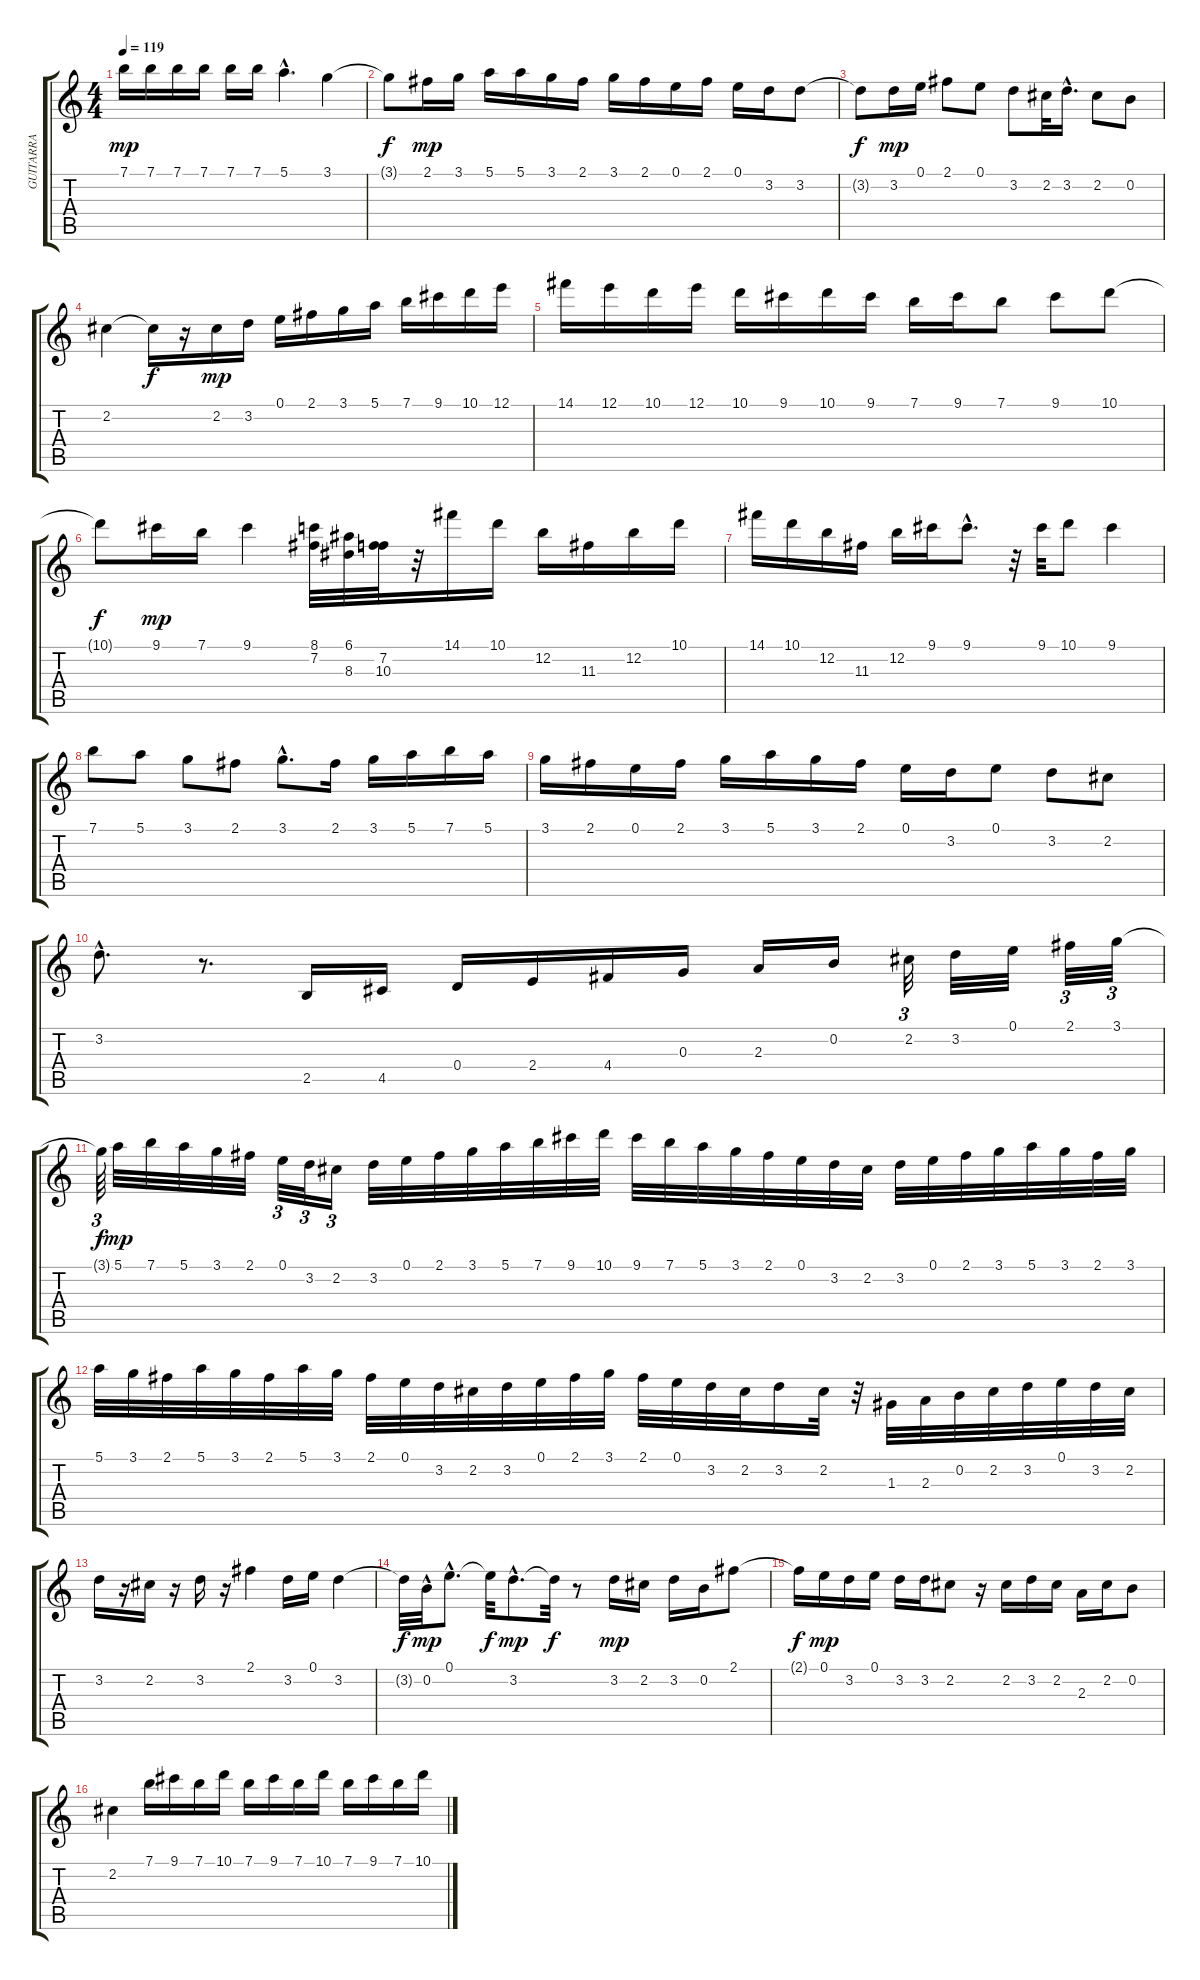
\track ("GUITARRA" "GUITARRA") {instrument overdrivenguitar}
\staff {score tabs}
\tuning (E4 B3 G3 D3 A2 E2) {hide}
\ts (4 4)
\tempo 119
\clef g2
\ks c
7.1.16{dy mp} 7.1.16 7.1.16 7.1.16 7.1.16 7.1.16 5.1{hac}.4{d} 3.1.4 |
3.1{t}.8{dy f} 2.1.16{dy mp} 3.1.16 5.1.16 5.1.16 3.1.16 2.1.16 3.1.16 2.1.16 0.1.16 2.1.16 0.1.16 3.2.16 3.2.8 |
3.2{t}.8{dy f} 3.2.16{dy mp} 0.1.16 2.1.8 0.1.8 3.2.8 2.2.32 3.2{hac}.16{d} 2.2.8 0.2.8 |
2.2.4 2.2{t}.16{dy f} r.16 2.2.16{dy mp} 3.2.16 0.1.16 2.1.16 3.1.16 5.1.16 7.1.16 9.1.16 10.1.16 12.1.16 |
14.1.16 12.1.16 10.1.16 12.1.16 10.1.16 9.1.16 10.1.16 9.1.16 7.1.16 9.1.16 7.1.8 9.1.8 10.1.8 |
10.1{t}.8{dy f} 9.1.16{dy mp} 7.1.16 9.1.4 (8.1 7.2).32 (6.1 8.3).32 (7.2 10.3).32 r.32 14.1.16 10.1.16 12.2.16 11.3.16 12.2.16 10.1.16 |
14.1.16 10.1.16 12.2.16 11.3.16 12.2.16 9.1.16 9.1{hac}.8{d} r.32 9.1.32 10.1.8 9.1.4 |
7.1.8 5.1.8 3.1.8 2.1.8 3.1{hac}.8{d} 2.1.16 3.1.16 5.1.16 7.1.16 5.1.16 |
3.1.16 2.1.16 0.1.16 2.1.16 3.1.16 5.1.16 3.1.16 2.1.16 0.1.16 3.2.16 0.1.8 3.2.8 2.2.8 |
3.2{hac}.8{d} r.8{d} 2.5.16 4.5.16 0.4.16 2.4.16 4.4.16 0.3.16 2.3.16 0.2.16 2.2.32{tu (3 2)} 3.2.32 0.1.32 2.1.32{tu (3 2)} 3.1.32{tu (3 2)} |
3.1{t}.64{tu (3 2) dy f} 5.1.32{dy mp} 7.1.32 5.1.32 3.1.32 2.1.32 0.1.32{tu (3 2)} 3.2.32{tu (3 2)} 2.2.16{tu (3 2)} 3.2.32 0.1.32 2.1.32 3.1.32 5.1.32 7.1.32 9.1.32 10.1.32 9.1.32 7.1.32 5.1.32 3.1.32 2.1.32 0.1.32 3.2.32 2.2.32 3.2.32 0.1.32 2.1.32 3.1.32 5.1.32 3.1.32 2.1.32 3.1.32 |
5.1.32 3.1.32 2.1.32 5.1.32 3.1.32 2.1.32 5.1.32 3.1.32 2.1.32 0.1.32 3.2.32 2.2.32 3.2.32 0.1.32 2.1.32 3.1.32 2.1.32 0.1.32 3.2.32 2.2.32 3.2.16 2.2.32 r.32 1.3.32 2.3.32 0.2.32 2.2.32 3.2.32 0.1.32 3.2.32 2.2.32 |
3.2.16 r.16 2.2.16 r.16 3.2.16 r.16 2.1.4 3.2.16 0.1.16 3.2.4 |
3.2{t}.32{dy f} 0.2{hac}.32{dy mp} 0.1{hac}.8{d} 0.1{t}.32{dy f} 3.2{hac}.8{d dy mp} 3.2{t}.32{dy f} r.8 3.2.16{dy mp} 2.2.16 3.2.16 0.2.16 2.1.8 |
2.1{t}.16{dy f} 0.1.16{dy mp} 3.2.16 0.1.16 3.2.16 3.2.16 2.2.8 r.16 2.2.16 3.2.16 2.2.16 2.3.16 2.2.16 0.2.8 |
2.2.4 7.1.16 9.1.16 7.1.16 10.1.16 7.1.16 9.1.16 7.1.16 10.1.16 7.1.16 9.1.16 7.1.16 10.1.16
